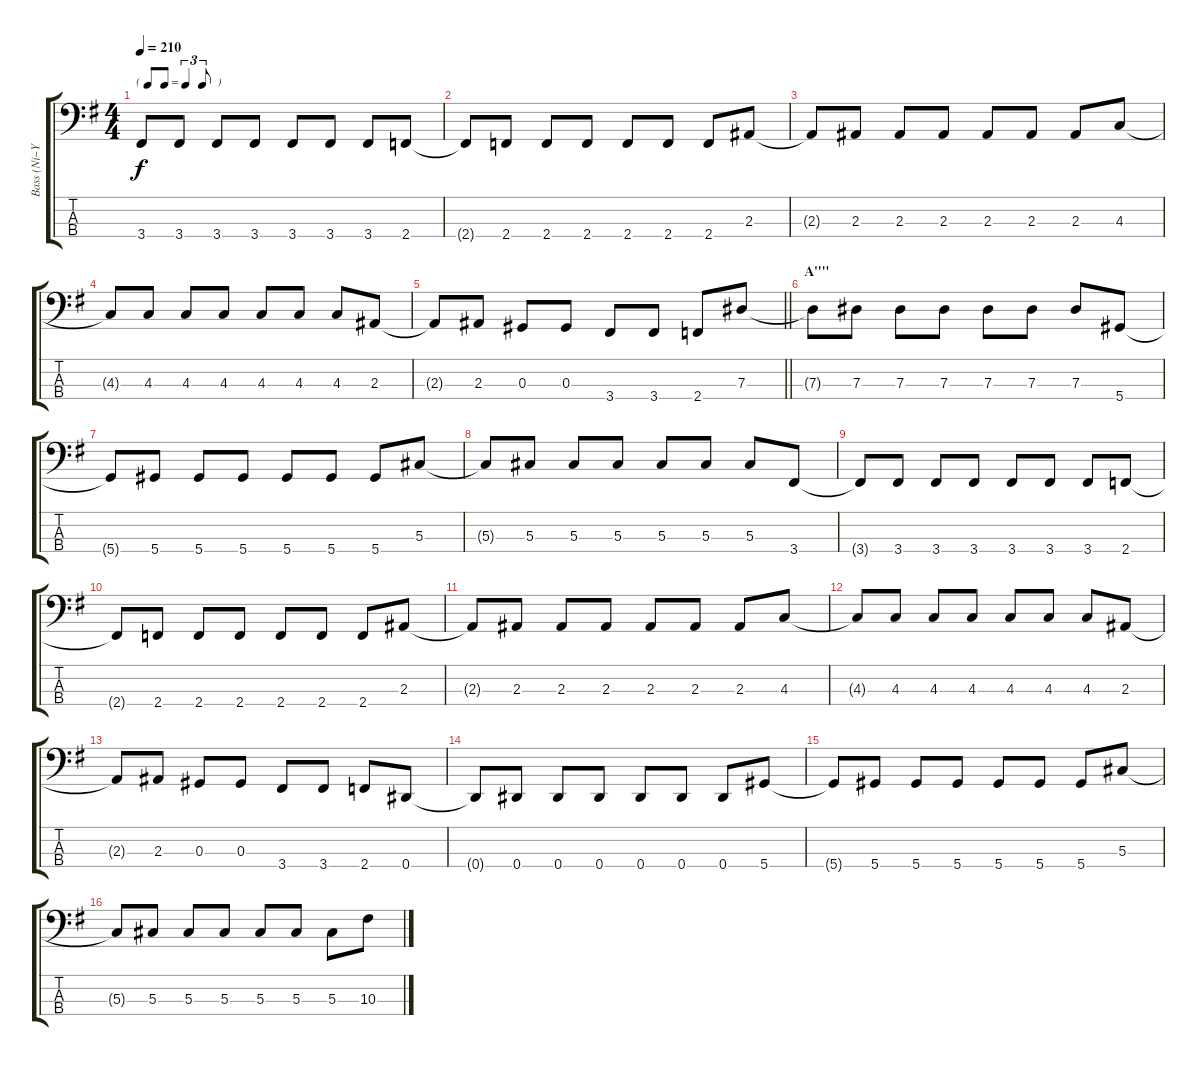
\track ("Bass (Ni~Ya)" "Bass (Ni~Y") {instrument electricbasspick}
\staff {score tabs}
\tuning (Gb2 Db2 Ab1 Eb1) {hide}
\ts (4 4)
\tf triplet8th
\tempo 210
\clef f4
\ks g
3.4{t}.8{dy f} 3.4.8 3.4.8 3.4.8 3.4.8 3.4.8 3.4.8 2.4.8 |
2.4{t}.8 2.4.8 2.4.8 2.4.8 2.4.8 2.4.8 2.4.8 2.3.8 |
2.3{t}.8 2.3.8 2.3.8 2.3.8 2.3.8 2.3.8 2.3.8 4.3.8 |
4.3{t}.8 4.3.8 4.3.8 4.3.8 4.3.8 4.3.8 4.3.8 2.3.8 |
\barLineRight lightlight
2.3{t}.8 2.3.8 0.3.8 0.3.8 3.4.8 3.4.8 2.4.8 7.3.8 |
\section ("" "A''''")
7.3{t}.8 7.3.8 7.3.8 7.3.8 7.3.8 7.3.8 7.3.8 5.4.8 |
5.4{t}.8 5.4.8 5.4.8 5.4.8 5.4.8 5.4.8 5.4.8 5.3.8 |
5.3{t}.8 5.3.8 5.3.8 5.3.8 5.3.8 5.3.8 5.3.8 3.4.8 |
3.4{t}.8 3.4.8 3.4.8 3.4.8 3.4.8 3.4.8 3.4.8 2.4.8 |
2.4{t}.8 2.4.8 2.4.8 2.4.8 2.4.8 2.4.8 2.4.8 2.3.8 |
2.3{t}.8 2.3.8 2.3.8 2.3.8 2.3.8 2.3.8 2.3.8 4.3.8 |
4.3{t}.8 4.3.8 4.3.8 4.3.8 4.3.8 4.3.8 4.3.8 2.3.8 |
2.3{t}.8 2.3.8 0.3.8 0.3.8 3.4.8 3.4.8 2.4.8 0.4.8 |
0.4{t}.8 0.4.8 0.4.8 0.4.8 0.4.8 0.4.8 0.4.8 5.4.8 |
5.4{t}.8 5.4.8 5.4.8 5.4.8 5.4.8 5.4.8 5.4.8 5.3.8 |
5.3{t}.8 5.3.8 5.3.8 5.3.8 5.3.8 5.3.8 5.3.8 10.3.8
